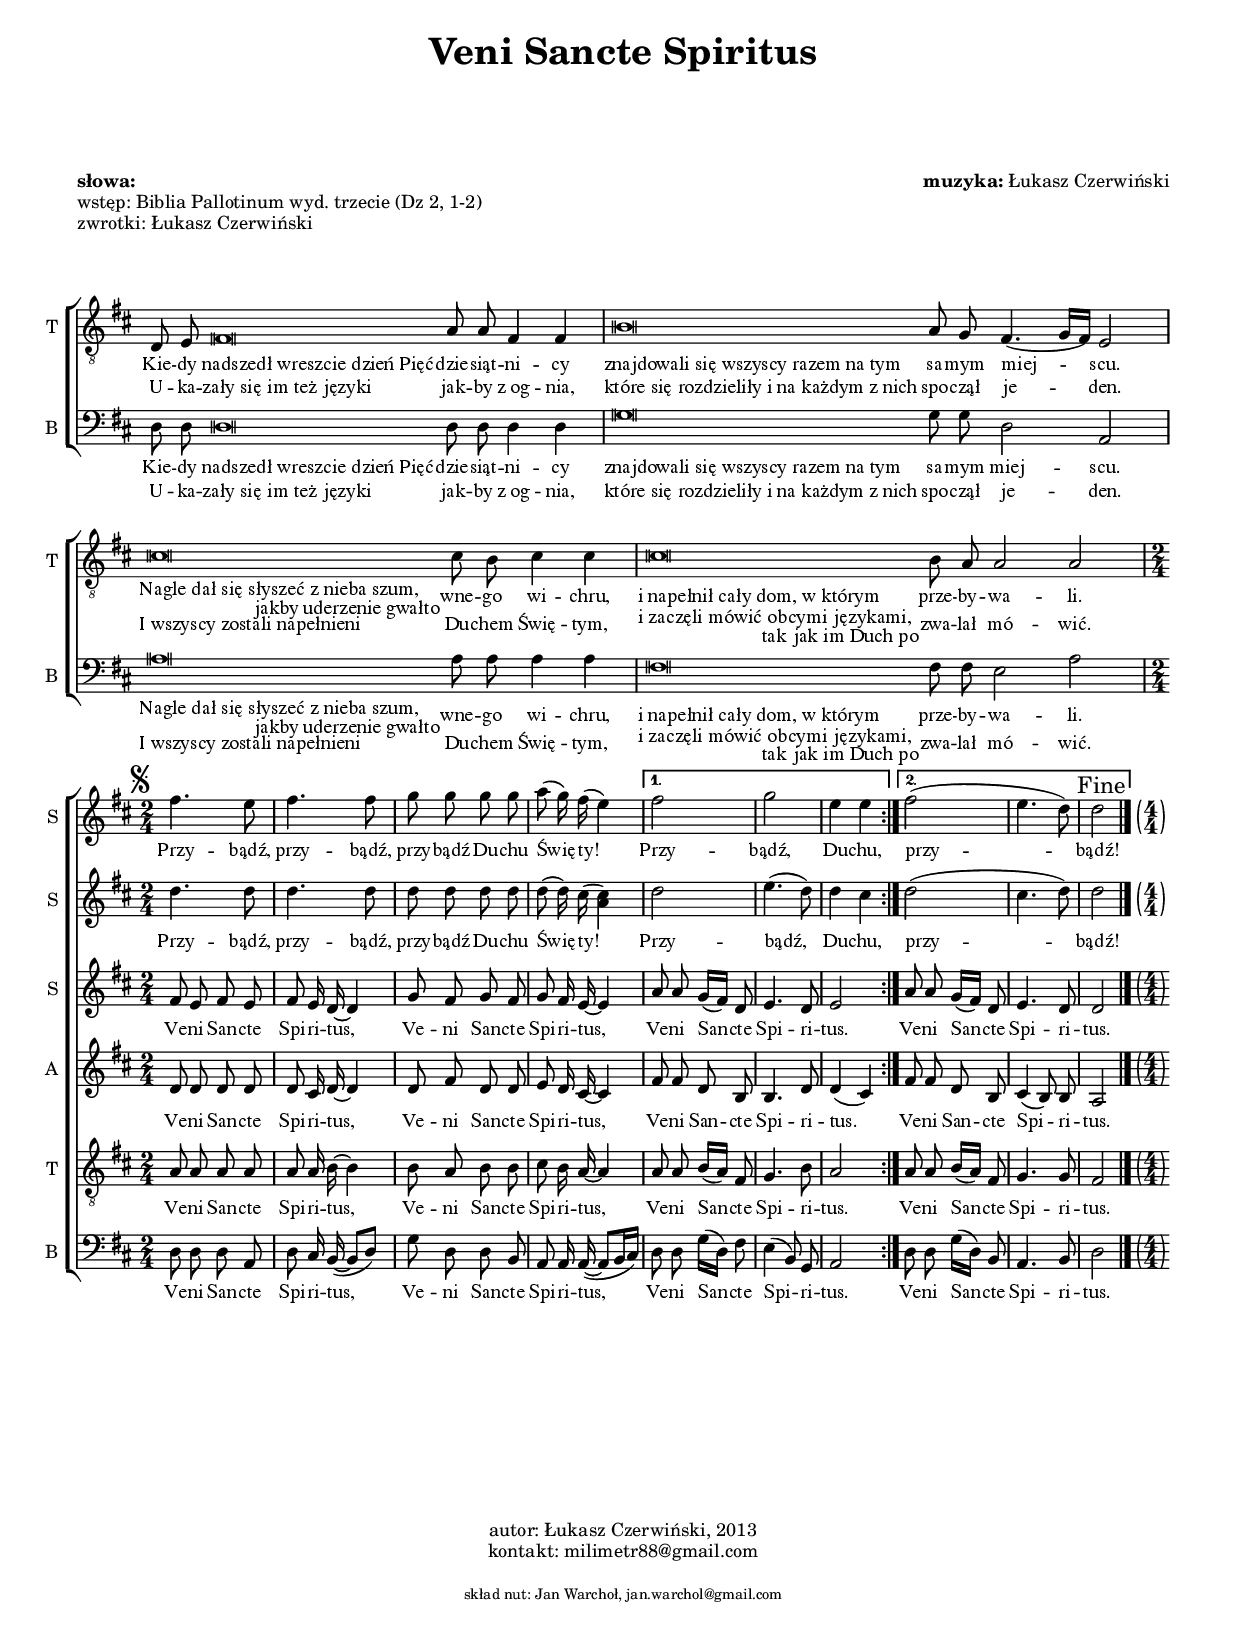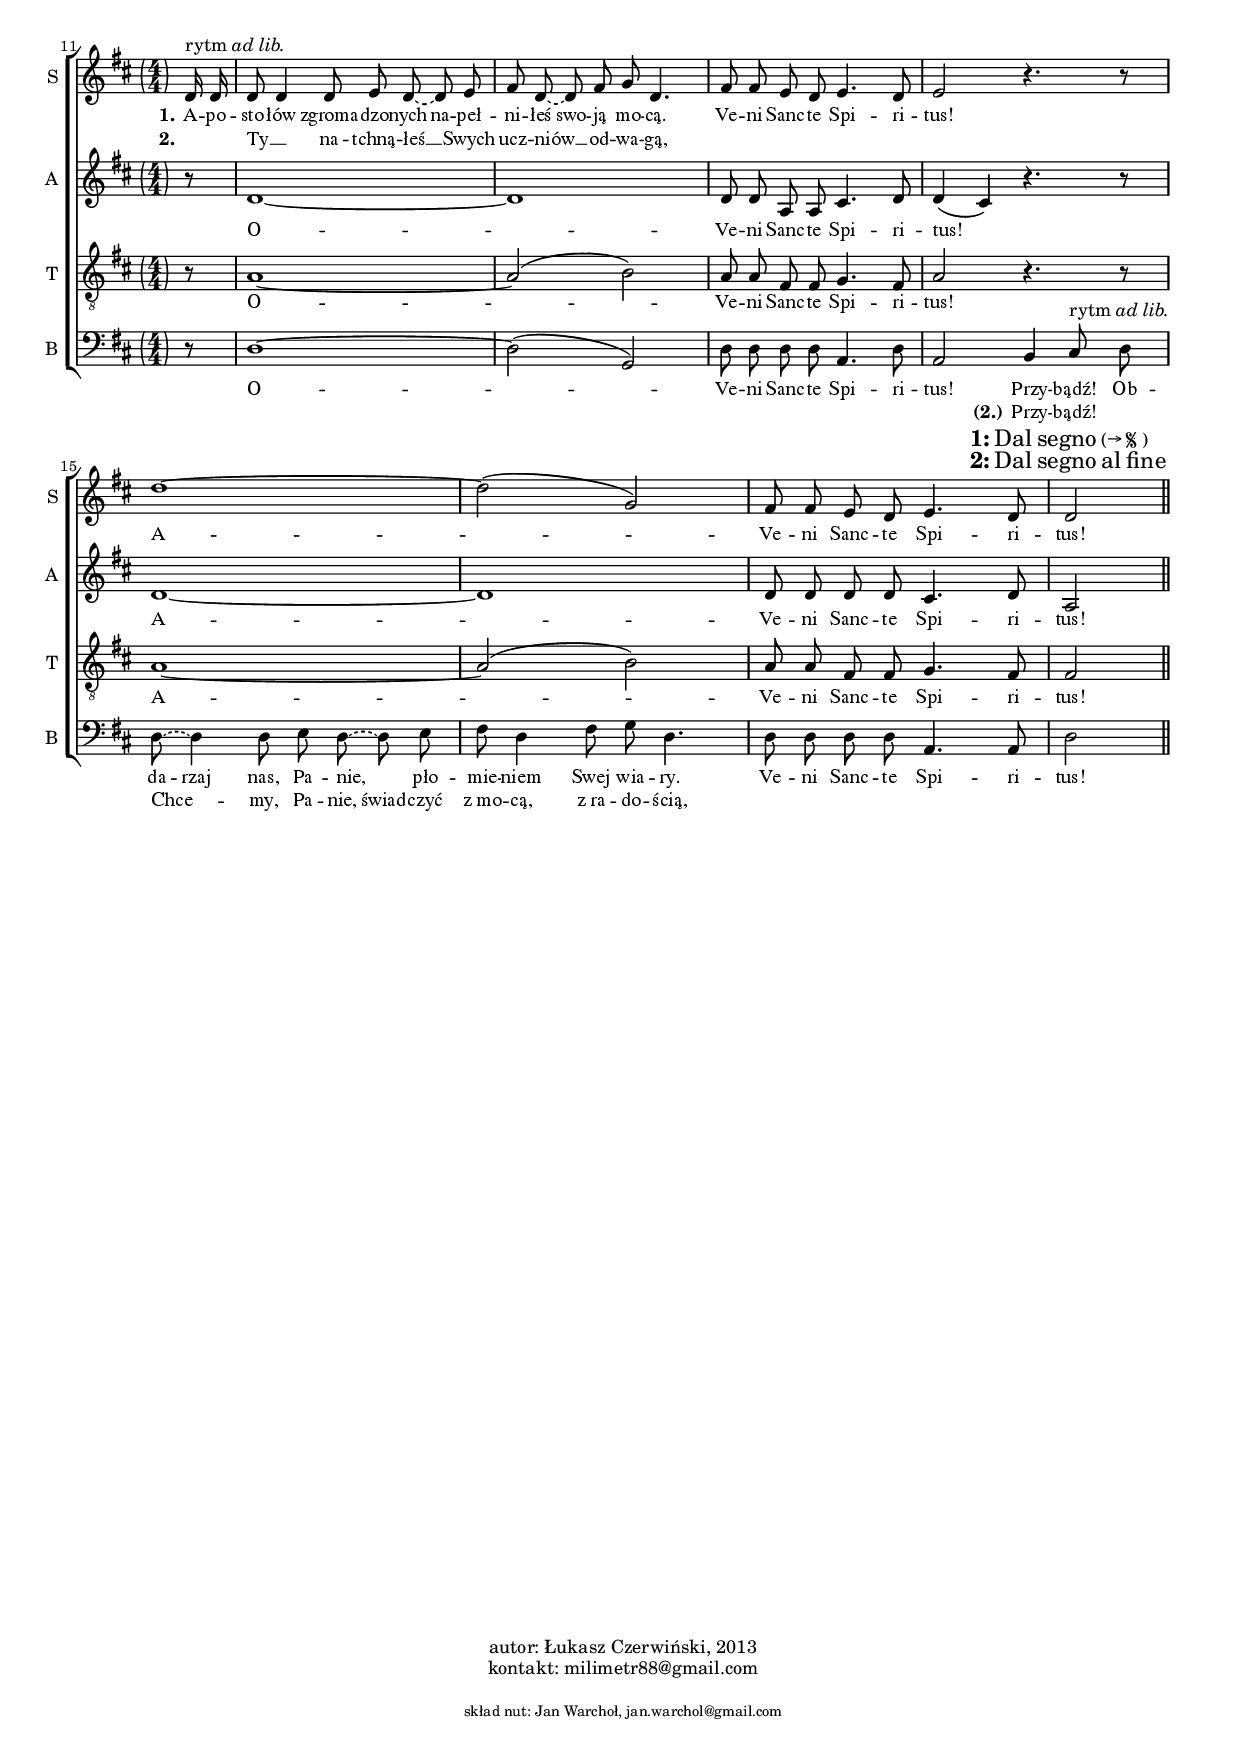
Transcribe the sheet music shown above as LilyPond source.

\version "2.17.6"
\include "deutsch.ly"

#(set-global-staff-size 16)

\paper {
  %page-count = #1
  % ragged-last-bottom = ##f
  ragged-bottom = ##t
  system-system-spacing #'basic-distance = #16
  score-system-spacing #'basic-distance = #23
  top-markup-spacing #'basic-distance = #15
  print-page-number = ##f
  indent = 0 \mm
  left-margin = 13 \mm
  right-margin = 12 \mm

  oddFooterMarkup = \markup {
    \column {
      \fill-line {
	%% Copyright header field only on first page in each bookpart.
	\on-the-fly #part-first-page \fromproperty #'header:copyright
      }
      \fill-line {
	%% Tagline header field only on last page in the book.
	\fromproperty #'header:tagline
      }
    }
  }
  evenFooterMarkup = \oddFooterMarkup
}

% MISC DEFINITIONS:

startParenthesis = {
  \once \override ParenthesesItem #'stencils = #(lambda (grob)
						  (let ((par-list (parentheses-item::calc-parenthesis-stencils grob))
							(right-par (grob-interpret-markup grob (markup #:null))))
						    (list (car par-list)right-par )))
}

endParenthesis = {
  \once \override ParenthesesItem #'stencils = #(lambda (grob)
						  (let ((par-list (parentheses-item::calc-parenthesis-stencils grob))
							(left-par (grob-interpret-markup grob (markup #:null))))
						    (list left-par (cadr par-list))))
}

% customInstrument = { \set Voice.midiInstrument = "Flute" }
customInstrument = { \set Voice.midiInstrument = "Choir Aahs" }

customInstrumentS = \customInstrument
customInstrumentA = \customInstrument
customInstrumentT = \customInstrument
customInstrumentB = \customInstrument

instrumentNameTB = {
  \set Staff.instrumentName = \markup \column \right-align { T B }
  \set Staff.shortInstrumentName = \markup \column \right-align { T B }
}
instrumentNameSA = {
  \set Staff.instrumentName = \markup \column \right-align { S A }
  \set Staff.shortInstrumentName = \markup \column \right-align { S A }
}

% CONTENT BEGINGS HERE:

\header	{
  title = \markup \column {
    \larger \larger "Veni Sancte Spiritus"
    " " " " " "
  }
  subtitle = ""
  composer = \markup {\bold "muzyka:" Łukasz Czerwiński }
  poet = \markup \override #'(baseline-skip . 2.5) \column {
    \bold "słowa:"
    "wstęp: Biblia Pallotinum wyd. trzecie (Dz 2, 1-2)"
    "zwrotki: Łukasz Czerwiński" " " " " " "
  }

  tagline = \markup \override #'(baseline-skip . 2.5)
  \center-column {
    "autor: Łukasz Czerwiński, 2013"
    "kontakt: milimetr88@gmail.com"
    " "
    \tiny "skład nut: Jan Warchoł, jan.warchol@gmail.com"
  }
}

commonprops = {
  \key d \major
  \tempo 4=75
  \autoBeamOff
  \set Score.tempoHideNote = ##t
  \override Staff.KeySignature #'Y-extent = #'(5 . -10)
  \override NoteHead #'style = #'altdefault
  \numericTimeSignature
  \override Staff.InstrumentName #'self-alignment-X = #right
  \once \override Staff.TimeSignature #'stencil = ##f
}

% MELODY PIECES ==========================

% intro:

tenorIntro = \relative f {
  \override ParenthesesItem #'font-size = #0
  \cadenzaOn
  d8 e8 fis\breve*1/2 a8 a8 fis4 fis4 \bar"|"
  h\breve*1/2 a8 g8
  \shape #'((0 . 0.2)(0 . 0.7)(0 . 0.7)(0 . 0.5)) Slur
  fis4. ( g16 [fis])  e2 \bar"|"
  cis'\breve*1/2 cis8 h cis4 cis4 \bar"|"
  cis\breve*1/2 h8 a8 a2 a2 \bar"|"
  \cadenzaOff
}

bassIntro = \relative f {
  \override ParenthesesItem #'font-size = #0
  \cadenzaOn
  d8 d8 d\breve*1/2 d8 d8 d4 d4 \bar"|"
  g\breve*1/2 g8 g8 d2 a2 \bar "|"
  a'\breve*1/2 a8 a8 a4 a4  \bar "|"
  fis\breve*1/2fis8 fis8 e2 a2 \bar"|"
  \cadenzaOff
}

% refrain:

topIRefrain = \relative f'' {
  \repeat volta 2 {
    fis4. e8 | fis4. fis8 |
    g8 g g g | a8( g16) fis( e4) |
  }
  \alternative {
    { fis2 | g | e4 e4 }
    { fis2( | e4. d8) | d2 }
  }
}

topIIRefrain = \relative f'' {
  \repeat volta 2 {
    d4. d8 | d4. d8 |
    d8 d d d | d8( d16) cis( <a cis>4) |
  }
  \alternative {
    { d2 | e4.( d8) | d4 cis4 }
    { d2( | cis4. d8) | d2 }
  }
}

sopranoRefrain = \relative f' {
  \mark \markup \large \musicglyph #"scripts.segno"
  \time 2/4
  \repeat volta 2 {
    fis8 e8 fis8 e8 | fis8 e16 d16 ~ d4 |
    g8 fis g fis    | g8 fis16 e16 ~ e4 |
  }
  \alternative {
    { a8 a g16 ([fis]) d8 | e4. d8 | e2 }
    { a8 a g16 ([fis]) d8 | e4. d8 | d2 }
  }
  \override Score.RehearsalMark #'break-visibility = #'#(#t #f #f)
  \override Score.RehearsalMark #'self-alignment-X = #RIGHT
  \mark "Fine"
  \bar "|."
}

altoRefrain = \relative f' {
  \repeat volta 2 {
    d8 d d d     | d8 cis16 d16 ~ d4 |
    d8 fis d d     | e8 d16 cis16 ~ cis4 |
  }
  \alternative {
    { fis8 fis d8 h8 | h4. d8 | d4 (cis4) }
    { fis8 fis d8 h8 | cis4 (h8) h8 | a2 }
  }
}

tenorRefrain = \relative c' {
  \repeat volta 2 {
    a8 a a a     | a8 a16 h16 ~ h4 |
    h8 a h h     | cis8 h16 a16 ~ a4 |
  }
  \alternative {
    { a8 a h16 ([a16]) fis8 | g4. h8 | a2 }
    { a8 a h16 ([a16]) fis8 | g4. g8 | fis2 }
  }
}

bassRefrain = \relative f {
  \repeat volta 2 {
    d8 d d a     | d8 cis16 h16 ( ~h8 [d8)] |
  % g8 d g, d'  | <a' a,>8. <d, a>16 a8 [(b16 cis16)] |
    g8 d d h  | a8 a16 a16 ( ~ a8 [h16 cis16)] |
  }
  \alternative {
    { d8 d g16 ([d16]) fis8 | e4 (h8) g8 | a2 }
    { d8 d g16 ([d16]) h8 | a4. h8 | d2 }
  }
}

% verse:

sopranoVerse = \relative f' {
  \override Score.TimeSignature #'stencil =
  #(lambda (grob)
	  (parenthesize-stencil 
	    (ly:time-signature::print grob) 0.1 0.4 0.4 0.3 ))
  \time 4/4
  \cadenzaOn
  \tieDashed \set melismaBusyProperties = ##f
  d16 ^\markup {"rytm" \italic "ad lib."} d16 \bar "|"
  \cadenzaOff
  d8 d4 d8 e8 d8~ d e |
  fis d~ d fis g d4. |
  fis8 fis e d e4. d8 |
  \tieSolid \unset melismaBusyProperties
  e2 r4.
  r8  \once \override DynamicText #'stencil = ##f d'1 \pp ~ d2 (g,2)
  \once \override DynamicText #'stencil = ##f fis8 \mf fis e d e4. d8 | d2
  \mark \markup \column {
    \line {
      \bold 1: Dal segno \scale #'(0.8 . 0.8) {
	(→ \raise #1 \tiny \musicglyph #"scripts.segno" ) 
      }
    }
    \line {
      \bold 2: Dal segno al fine
    }
  }
  \bar "||"
}

altoVerse = \relative f' {
  r8 d1 ~ d1
  d8 d a a cis4. d8 d4( cis4) r4.
  r8 d1 ~ d1
  d8 d d d cis4. d8 a2
}

tenorVerse = \relative c' {
  r8 a1 ~ a2 (h2)
  a8 a fis fis g4. fis8 a2 r4.
  r8 a1 ~ a2 (h2)
  a8 a fis fis g4. fis8 fis2
}

bassVerse = \relative f {
  r8 d1 ~ d2 (g,2)
  d'8 d d d a4. d8 a2 h4 cis8
  ^\markup {"rytm" \italic "ad lib."}
  \once \override DynamicText #'stencil = ##f d8 \f
  \tieDashed \set melismaBusyProperties = ##f
  d8~ d4 d8 e8 d8~ d8 e8 |
  fis8 d4 fis8 g d4. |
  \once \override DynamicText #'stencil = ##f d8 \mf d d d a4. a8 d2
}

% LYRICS ====================================

veniExclaim = \lyricmode {
  Ve -- ni Sanc -- te Spi -- ri -- tus!
}

introText =  \lyricmode {
  "Kie" -- dy
  \once \override LyricText #'X-offset = #-1.5
  "nadszedł wreszcie dzień Pięć" -- dzie -- siąt -- ni -- cy
  \once \override LyricText #'X-offset = #-1.5
  "znajdowali się wszyscy razem na tym" sa -- mym miej -- scu.
  \once \override LyricText #'X-offset = #-1.5
  \markup \raise #0.8 \override #'(baseline-skip . 0.4) \column {
    \line { "Nagle dał się słyszeć z nieba szum," }
    \line { "                       jakby uderzenie gwałto" }
  }
  -- wne -- go wi -- chru,
  \once \override LyricText #'X-offset = #-1.5
  "i napełnił cały dom, w którym" prze -- by -- wa -- li.
}

introTextII =  \lyricmode {
  U -- ka --
  \once \override LyricText #'X-offset = #-1.5
  "zały się im też języki" jak -- by z_og -- nia,
  \once \override LyricText #'X-offset = #-1.5
  "które się rozdzieliły i na każdym z nich" spo -- czął je -- den.
  \once \override LyricText #'X-offset = #-1.5
  "I wszyscy zostali napełnieni"
  \markup \bold Du --
  \markup \bold chem
  \markup \bold Świę --
  \markup \bold tym,
  \once \override LyricText #'X-offset = #-1.5
  \markup \raise #0.8 \override #'(baseline-skip . 0.4) \column {
    \line { "i zaczęli mówić obcymi językami," }
    \line { "                         tak jak im Duch po" }
  }
  -- zwa -- lał mó -- wić.
}

refrainText = \lyricmode {
  Ve -- ni San -- cte Spi -- ri -- tus,
  Ve -- ni San -- cte Spi -- ri -- tus,
  Ve -- ni San -- cte Spi -- ri -- tus.
  Ve -- ni San -- cte Spi -- ri -- tus.
}

refrainTopText = \lyricmode {
  Przy -- bądź, przy -- bądź, przy -- bądź
  Du -- chu Świę -- ty!
  Przy -- bądź, Du -- chu, przy -- bądź!
}

verseSopranoText = \lyricmode {
  \set stanza = "1."
  A -- po -- sto -- łów zgroma -- dzo -- nych na -- peł -- ni -- łeś swo -- ją mo -- cą.
  \veniExclaim
  A --
  \veniExclaim
}

verseIISoprano = \lyricmode {
  \set stanza = "2." _ _ Ty __ _ na -- tchną -- łeś __ _
  Swych ucz -- niów __ _ od -- wa -- gą,
}

verseAltoText = \lyricmode {
  O --
  \veniExclaim
  A --
  \veniExclaim
}

verseTenorText = \lyricmode { \verseAltoText }

verseBassText = \lyricmode {
  O --
  \veniExclaim
  Przy -- bądź! Ob -- da -- rzaj nas, Pa -- nie, _
  pło -- mie -- niem Swej wia -- ry.
  \veniExclaim
}

verseIIBass = \lyricmode {
  \set stanza = "(2.)"
  Przy -- bądź! \skip 4
  Chce _ -- my, Pa -- nie, świad -- czyć z_mo -- cą,
  z_ra -- do -- ścią,
}

\score {
  \new ChoirStaff <<
    \new Staff = topI {
      \clef treble
      \set Staff.instrumentName = "S "
      \set Staff.shortInstrumentName = "S "
      
      \new Voice = topI {
	\commonprops
	\customInstrumentS
	\new Devnull {
	  \tenorIntro
	}
	\break
	\topIRefrain
      }
    }
    \new Lyrics = topIlyrics \lyricsto topI 
    { \refrainTopText }
    
    \new Staff = topII {
      \clef treble
      \set Staff.instrumentName = "S "
      \set Staff.shortInstrumentName = "S "
      
      \new Voice = topII {
	\commonprops
	\customInstrumentS
	\new Devnull {
	  \tenorIntro
	}
	\break
	\topIIRefrain
      }
    }
    \new Lyrics = topIIlyrics \lyricsto topII 
    { \refrainTopText }
    
    \new Staff = soprano {
      \clef treble
      \set Staff.instrumentName = "S "
      \set Staff.shortInstrumentName = "S "
      
      \new Voice = soprano {
	\commonprops
	\customInstrumentS
	\new Devnull {
	  \tenorIntro
	}
	\break
	\sopranoRefrain
	\break
	\sopranoVerse
      }
    }
    \new Lyrics = soplyrics \lyricsto soprano 
    { \refrainText \verseSopranoText }
    \new Lyrics = soplyricsII \lyricsto soprano
    { \repeat unfold 28 { \skip 4 } \verseIISoprano }

    \new Staff = alto {
      \clef treble
      \set Staff.instrumentName = "A "
      \set Staff.shortInstrumentName = "A "
      
      \new Voice = alto {
	\commonprops
	\new Devnull {
	  \tenorIntro
	}
	\customInstrumentA
	\altoRefrain
	\altoVerse
      }
    }
    \new Lyrics = altolyrics \lyricsto alto 
    { \refrainText \verseAltoText }

    \new Staff = tenor {
      \clef "treble_8"
      \set Staff.instrumentName = "T "
      \set Staff.shortInstrumentName = "T "
      
      \new Voice = tenor {
	\commonprops
	\customInstrumentT
	\tenorIntro
	\tenorRefrain
	\tenorVerse
      }
    }
    \new Lyrics = tenlyrics \lyricsto tenor
    { \introText \refrainText \verseTenorText }
    \new Lyrics = tenlyricsII \lyricsto tenor
    { \introTextII }

    \new Staff = bass {
      \clef bass
      \set Staff.instrumentName = "B "
      \set Staff.shortInstrumentName = "B "
      
      \new Voice = bass {
	\commonprops
	\customInstrumentB
	\bassIntro
	\bassRefrain
	\bassVerse
      }
    }
    \new Lyrics = basslyrics \lyricsto bass
    { \introText \refrainText \verseBassText }
    \new Lyrics = basslyricsII \lyricsto bass
    { 
      \introTextII
      \repeat unfold 36 { \skip 4 }
      \verseIIBass
    }
  >>
  \layout {
    \context {
      \Staff
      \RemoveEmptyStaves
      \override VerticalAxisGroup #'remove-first = ##t
    }
    
    \context {
      \Lyrics 
      \override LyricText #'font-name = "Free Serif"
      %   \override LyricText #'stencil =
      %  #(lambda (grob)
      %    (ly:stencil-scale (lyric-text::print grob) 0.99 1))
    }
  }
  \midi {
    \context {
      \Staff \remove "Staff_performer"
    }
    \context {
      \Voice \consists "Staff_performer"
    }
  }
}
